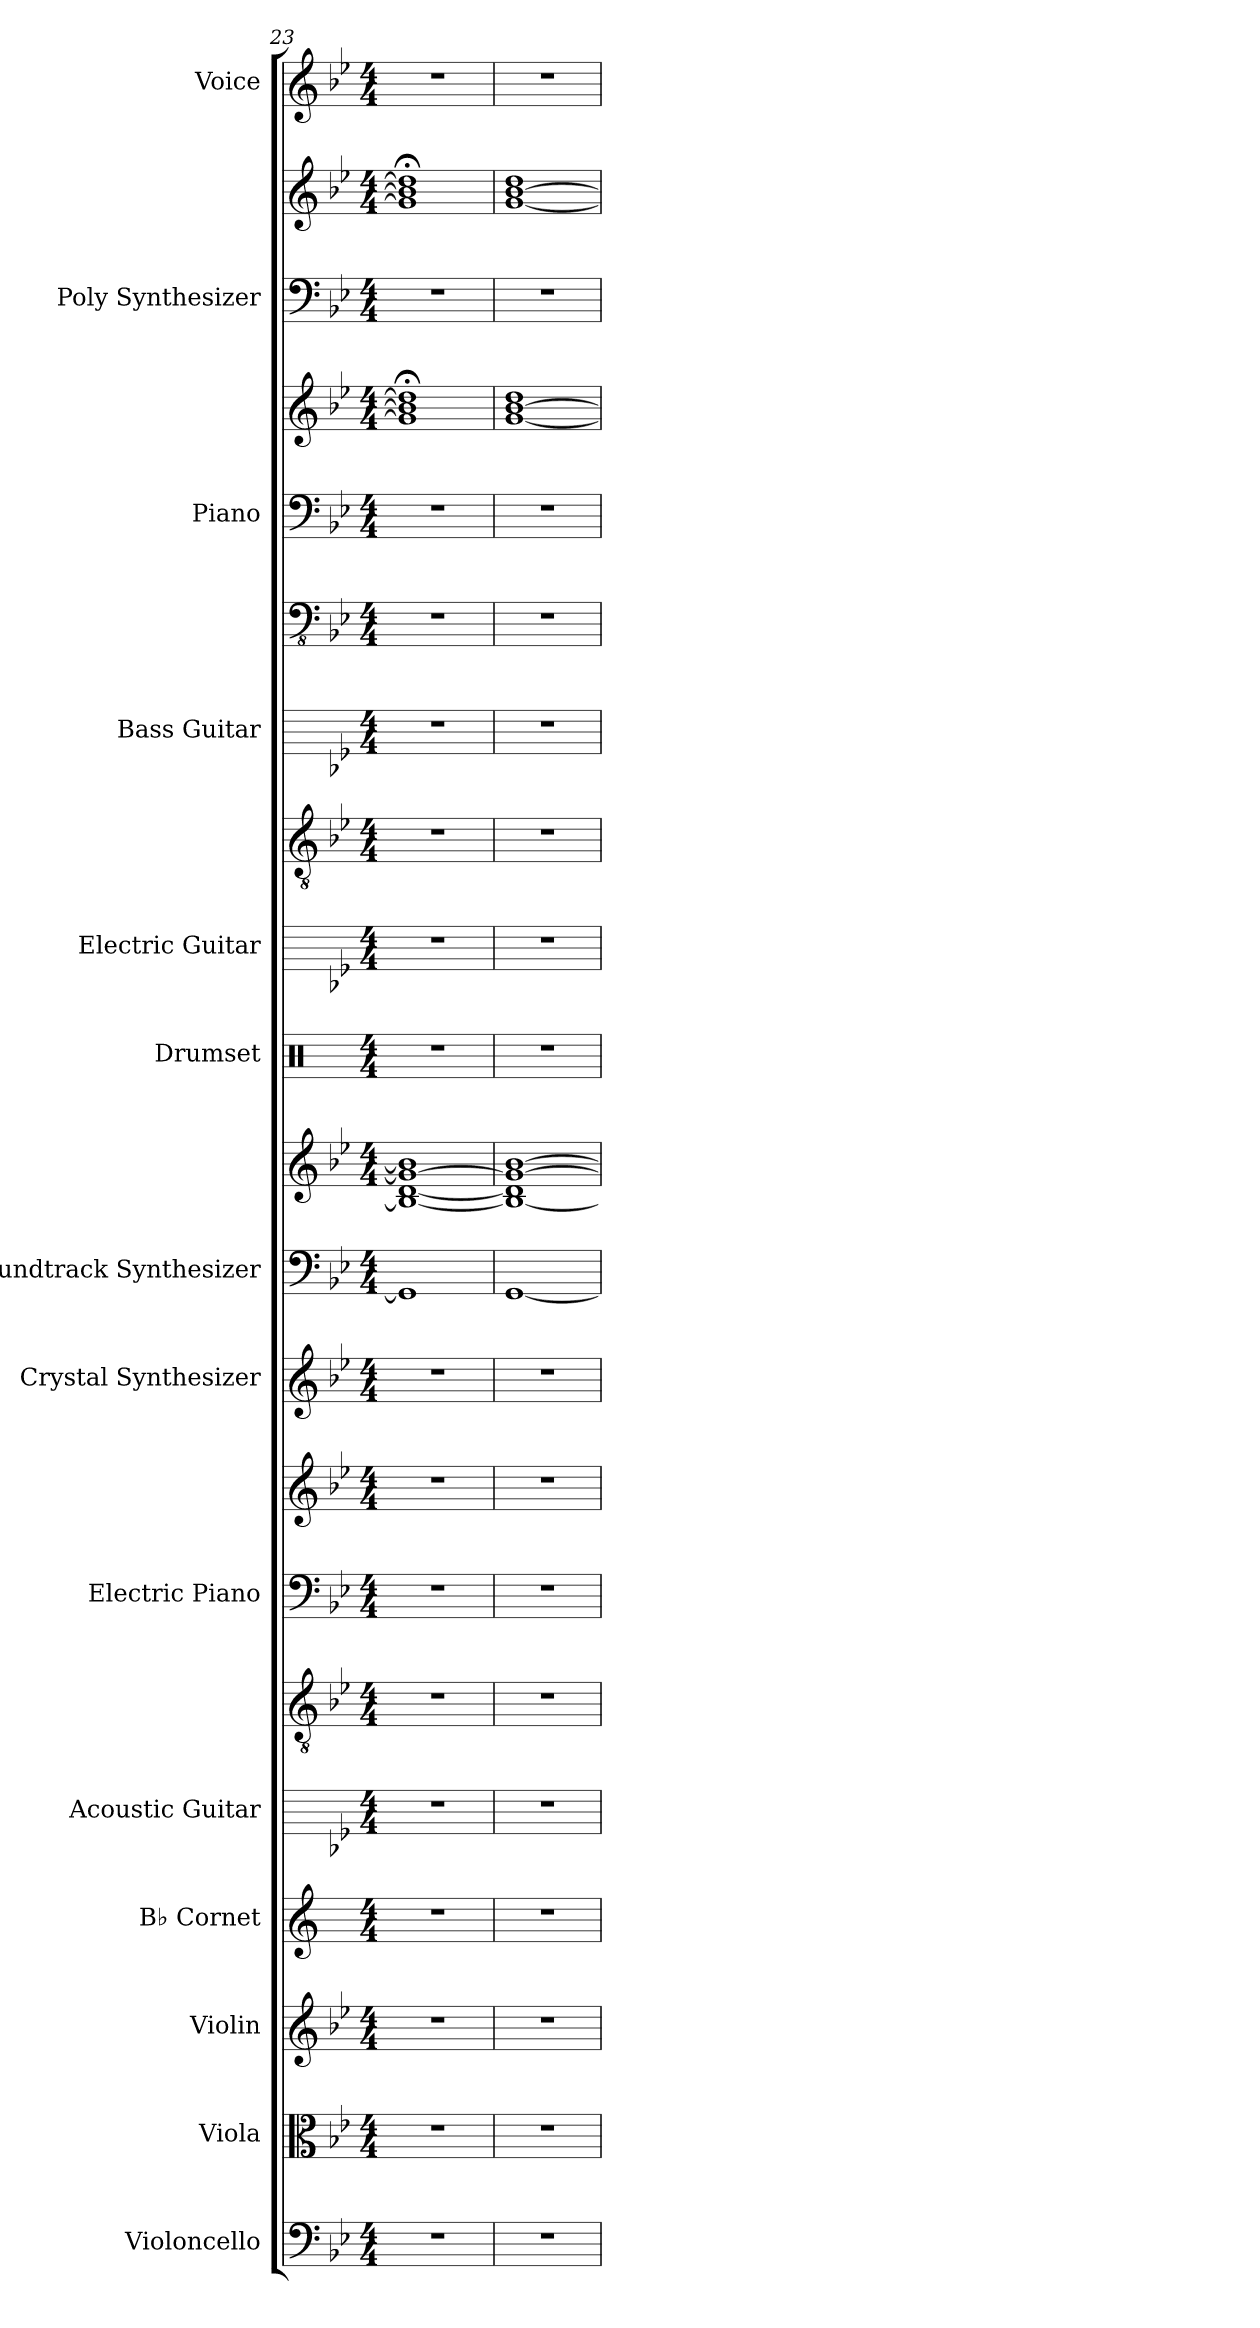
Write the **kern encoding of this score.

**kern	**kern	**kern	**kern	**kern	**kern	**kern	**kern	**kern	**kern	**kern	**kern	**kern	**kern	**kern	**kern	**kern	**kern	**kern	**kern	**kern
*part14	*part13	*part12	*part11	*part10	*part10	*part9	*part9	*part8	*part7	*part7	*part6	*part5	*part5	*part4	*part4	*part3	*part3	*part2	*part2	*part1
*staff21	*staff20	*staff19	*staff18	*staff17	*staff16	*staff15	*staff14	*staff13	*staff12	*staff11	*staff10	*staff9	*staff8	*staff7	*staff6	*staff5	*staff4	*staff3	*staff2	*staff1
*I"Violoncello	*I"Viola	*I"Violin	*I"B♭ Cornet	*I"Acoustic Guitar	*	*I"Electric Piano	*	*I"Crystal Synthesizer	*I"Soundtrack Synthesizer	*	*I"Drumset	*I"Electric Guitar	*	*I"Bass Guitar	*	*I"Piano	*	*I"Poly Synthesizer	*	*I"Voice
*I'Vc.	*I'Vla.	*I'Vln.	*I'B♭ Cnt.	*I'Guit.	*	*I'El. Pno.	*	*I'Synth.	*I'Synth.	*	*I'Drs.	*I'El. Guit.	*	*I'B. Guit.	*	*I'Pno.	*	*I'Synth.	*	*I'Vo.
*clefF4	*clefC3	*clefG2	*clefG2	*	*clefGv2	*clefF4	*clefG2	*clefG2	*clefF4	*clefG2	*clefX	*	*clefGv2	*	*clefFv4	*clefF4	*clefG2	*clefF4	*clefG2	*clefG2
*	*	*	*ITrd1c2	*	*	*	*	*	*	*	*	*	*	*	*	*	*	*	*	*
*k[b-e-]	*k[b-e-]	*k[b-e-]	*k[b-e-]	*k[b-e-]	*k[b-e-]	*k[b-e-]	*k[b-e-]	*k[b-e-]	*k[b-e-]	*k[b-e-]	*k[]	*k[b-e-]	*k[b-e-]	*k[b-e-]	*k[b-e-]	*k[b-e-]	*k[b-e-]	*k[b-e-]	*k[b-e-]	*k[b-e-]
*M4/4	*M4/4	*M4/4	*M4/4	*M4/4	*M4/4	*M4/4	*M4/4	*M4/4	*M4/4	*M4/4	*M4/4	*M4/4	*M4/4	*M4/4	*M4/4	*M4/4	*M4/4	*M4/4	*M4/4	*M4/4
=23	=23	=23	=23	=23	=23	=23	=23	=23	=23	=23	=23	=23	=23	=23	=23	=23	=23	=23	=23	=23
1r	1r	1r	1r	1r	1r	1r	1r	1r	1GG]	1B-_ [1d 1g_ 1b-]	1r	1r	1r	1r	1r	1r	1g];< 1b-];< 1dd];<	1r	1g];< 1b-];< 1dd];<	1r
=24	=24	=24	=24	=24	=24	=24	=24	=24	=24	=24	=24	=24	=24	=24	=24	=24	=24	=24	=24	=24
1r	1r	1r	1r	1r	1r	1r	1r	1r	[1GG	1B-_ 1d] 1g_ [1b-	1r	1r	1r	1r	1r	1r	[1g [1b- 1dd	1r	[1g [1b- 1dd	1r
=	=	=	=	=	=	=	=	=	=	=	=	=	=	=	=	=	=	=	=	=
*-	*-	*-	*-	*-	*-	*-	*-	*-	*-	*-	*-	*-	*-	*-	*-	*-	*-	*-	*-	*-
